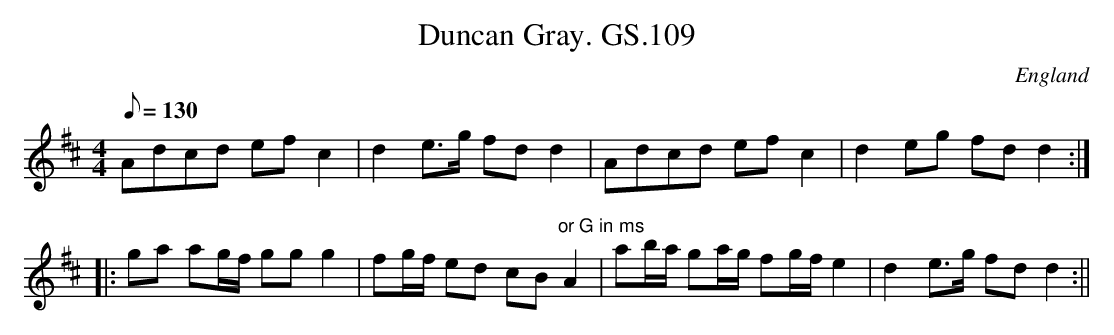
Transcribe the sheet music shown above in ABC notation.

X:1
T:Duncan Gray. GS.109
M:4/4
L:1/8
Q:130
O:England
K:D major
Adcd ef c2 | d2 e>g fd d2 | Adcd ef c2 | d2 eg fd d2 :||:!
ga ag/f/ gg g2 | fg/f/ ed cB"or G in ms" A2 | ab/a/ ga/g/ fg/f/ e2 | d2
e>g fd d2
:||
